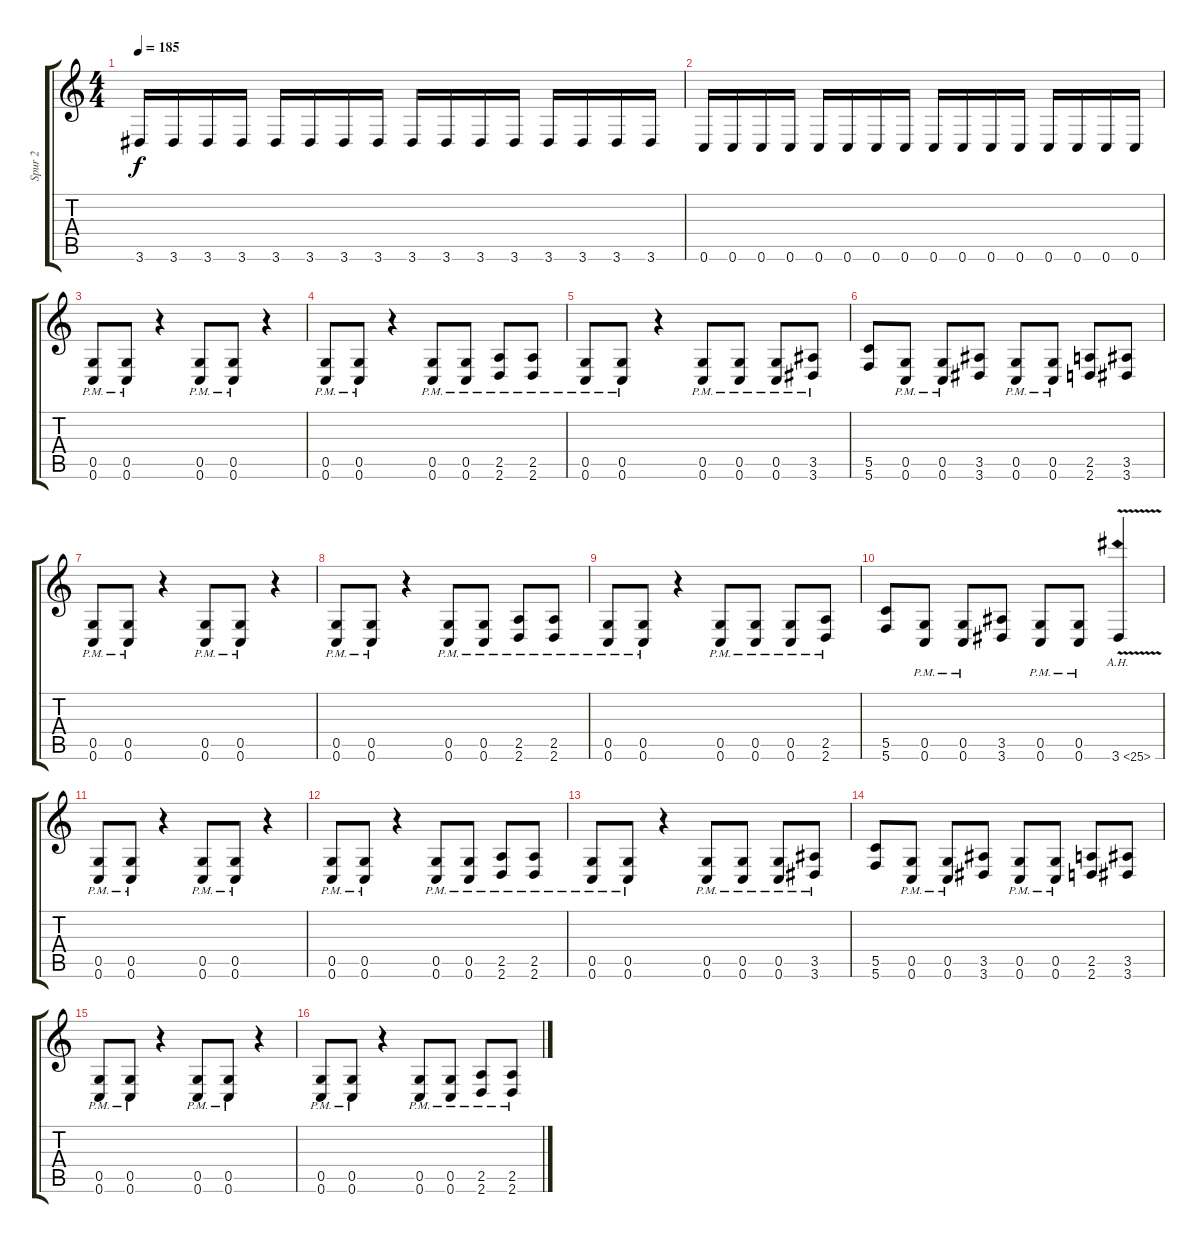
\track ("Spur 2" "Spur 2") {instrument distortionguitar}
\staff {score tabs}
\tuning (D4 A3 F3 C3 G2 C2) {hide}
\ts (4 4)
\tempo 185
\clef g2
\ks c
3.6.16{dy f} 3.6.16 3.6.16 3.6.16 3.6.16 3.6.16 3.6.16 3.6.16 3.6.16 3.6.16 3.6.16 3.6.16 3.6.16 3.6.16 3.6.16 3.6.16 |
0.6.16 0.6.16 0.6.16 0.6.16 0.6.16 0.6.16 0.6.16 0.6.16 0.6.16 0.6.16 0.6.16 0.6.16 0.6.16 0.6.16 0.6.16 0.6.16 |
(0.5{pm} 0.6{pm}).8 (0.5{pm} 0.6{pm}).8 r.4 (0.5{pm} 0.6{pm}).8 (0.5{pm} 0.6{pm}).8 r.4 |
(0.5{pm} 0.6{pm}).8 (0.5{pm} 0.6{pm}).8 r.4 (0.5{pm} 0.6{pm}).8 (0.5{pm} 0.6{pm}).8 (2.5{pm} 2.6{pm}).8 (2.5{pm} 2.6).8 |
(0.5{pm} 0.6{pm}).8 (0.5{pm} 0.6{pm}).8 r.4 (0.5{pm} 0.6{pm}).8 (0.5{pm} 0.6{pm}).8 (0.5{pm} 0.6{pm}).8 (3.5{pm} 3.6{pm}).8 |
(5.5 5.6).8 (0.5{pm} 0.6{pm}).8 (0.5{pm} 0.6{pm}).8 (3.5 3.6).8 (0.5{pm} 0.6{pm}).8 (0.5{pm} 0.6{pm}).8 (2.5 2.6).8 (3.5 3.6).8 |
(0.5{pm} 0.6{pm}).8 (0.5{pm} 0.6{pm}).8 r.4 (0.5{pm} 0.6{pm}).8 (0.5{pm} 0.6{pm}).8 r.4 |
(0.5{pm} 0.6{pm}).8 (0.5{pm} 0.6{pm}).8 r.4 (0.5{pm} 0.6{pm}).8 (0.5{pm} 0.6{pm}).8 (2.5{pm} 2.6{pm}).8 (2.5{pm} 2.6).8 |
(0.5{pm} 0.6{pm}).8 (0.5{pm} 0.6{pm}).8 r.4 (0.5{pm} 0.6{pm}).8 (0.5{pm} 0.6{pm}).8 (0.5{pm} 0.6{pm}).8 (2.5{pm} 2.6{pm}).8 |
(5.5 5.6).8 (0.5{pm} 0.6{pm}).8 (0.5{pm} 0.6{pm}).8 (3.5 3.6).8 (0.5{pm} 0.6{pm}).8 (0.5{pm} 0.6{pm}).8 3.6{ah 22 v}.4 |
(0.5{pm} 0.6{pm}).8 (0.5{pm} 0.6{pm}).8 r.4 (0.5{pm} 0.6{pm}).8 (0.5{pm} 0.6{pm}).8 r.4 |
(0.5{pm} 0.6{pm}).8 (0.5{pm} 0.6{pm}).8 r.4 (0.5{pm} 0.6{pm}).8 (0.5{pm} 0.6{pm}).8 (2.5{pm} 2.6{pm}).8 (2.5{pm} 2.6).8 |
(0.5{pm} 0.6{pm}).8 (0.5{pm} 0.6{pm}).8 r.4 (0.5{pm} 0.6{pm}).8 (0.5{pm} 0.6{pm}).8 (0.5{pm} 0.6{pm}).8 (3.5{pm} 3.6{pm}).8 |
(5.5 5.6).8 (0.5{pm} 0.6{pm}).8 (0.5{pm} 0.6{pm}).8 (3.5 3.6).8 (0.5{pm} 0.6{pm}).8 (0.5{pm} 0.6{pm}).8 (2.5 2.6).8 (3.5 3.6).8 |
(0.5{pm} 0.6{pm}).8 (0.5{pm} 0.6{pm}).8 r.4 (0.5{pm} 0.6{pm}).8 (0.5{pm} 0.6{pm}).8 r.4 |
(0.5{pm} 0.6{pm}).8 (0.5{pm} 0.6{pm}).8 r.4 (0.5{pm} 0.6{pm}).8 (0.5{pm} 0.6{pm}).8 (2.5{pm} 2.6{pm}).8 (2.5{pm} 2.6).8
